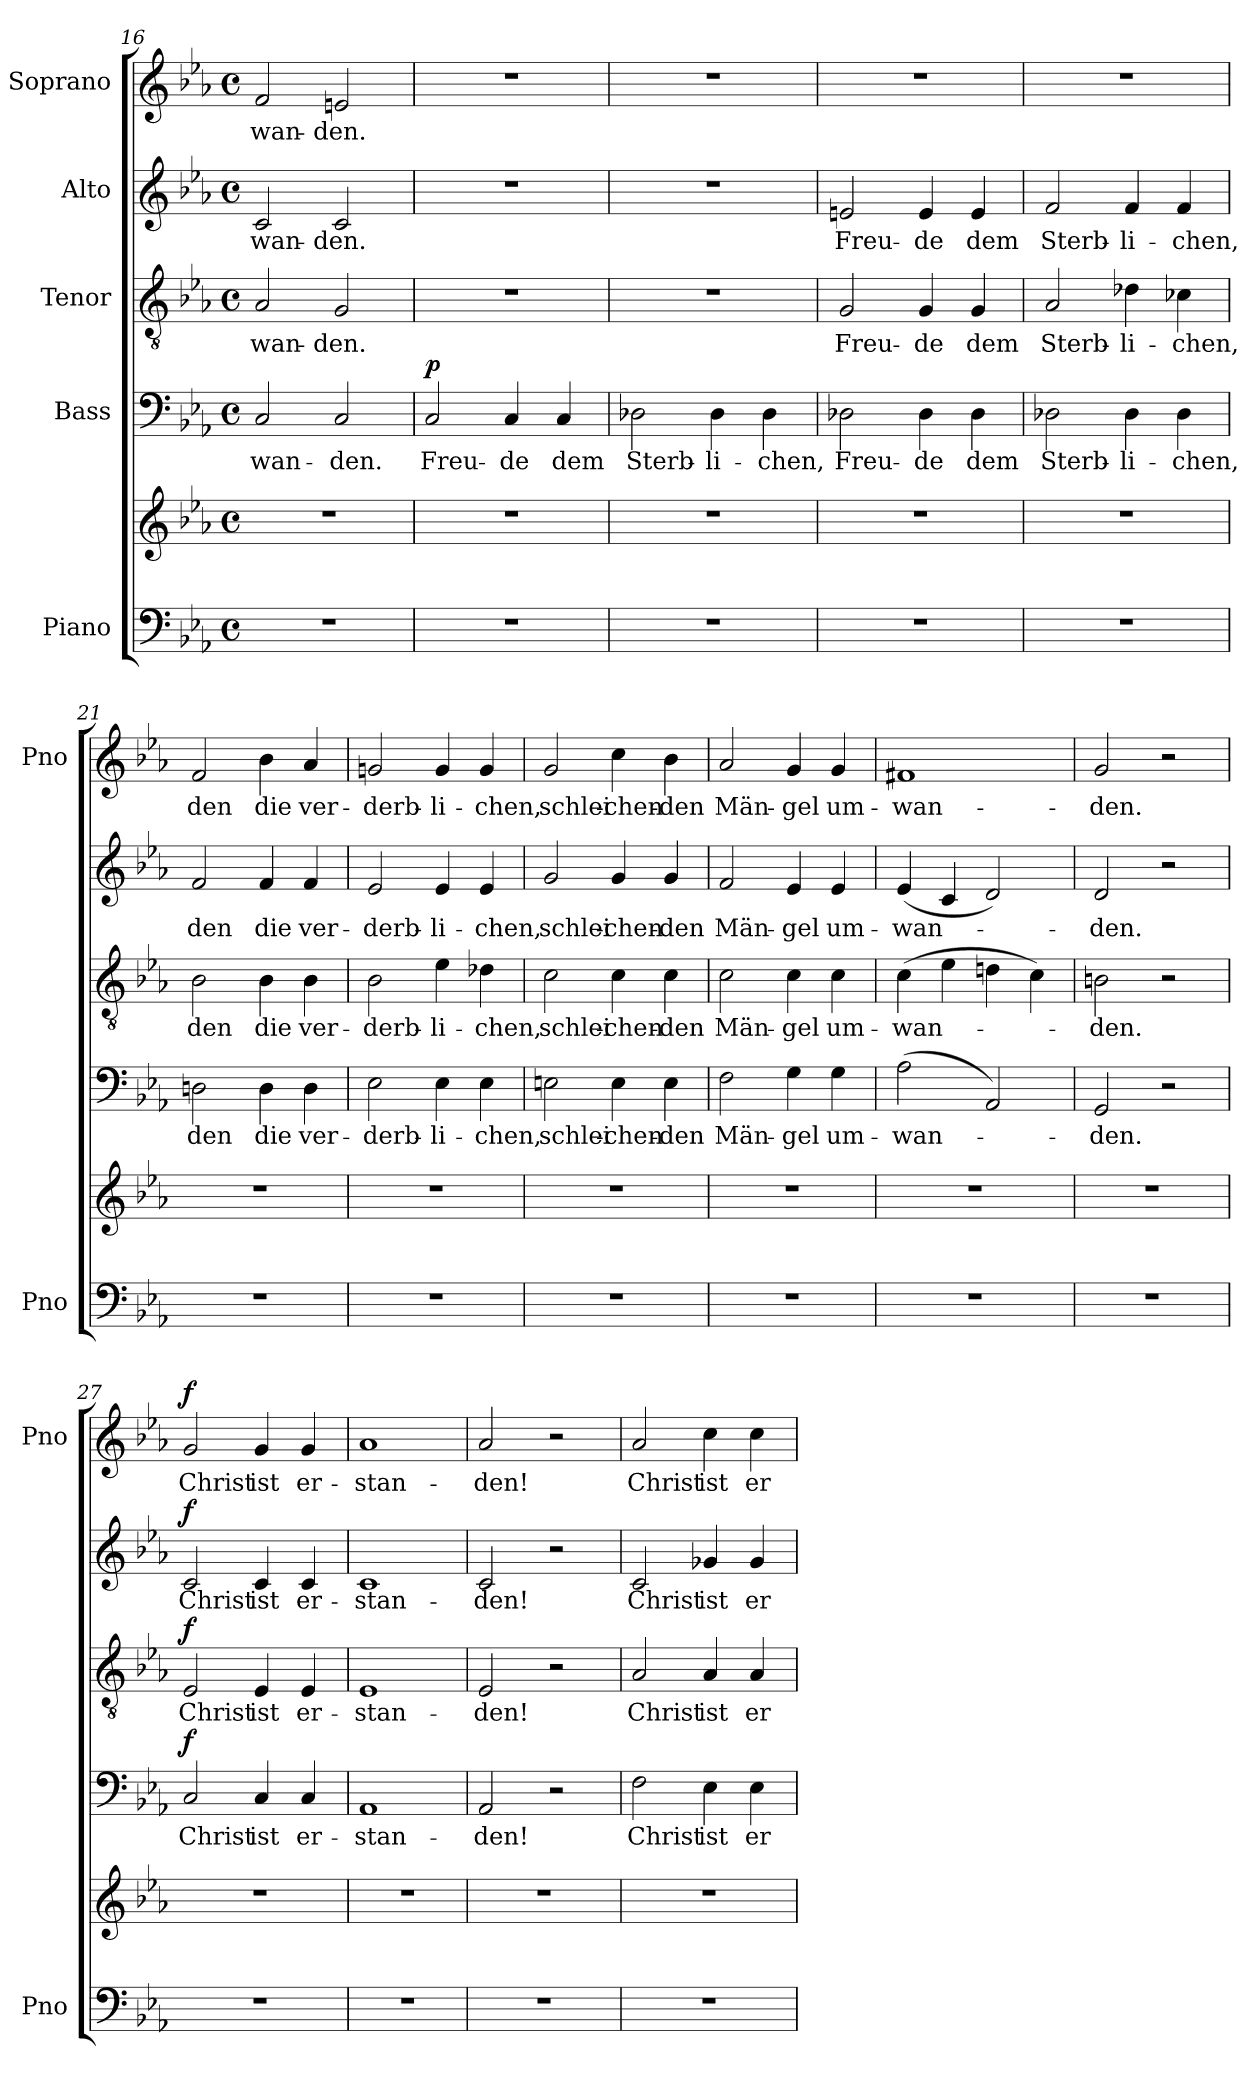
**kern	**kern	**kern	**text	**dynam	**kern	**text	**dynam	**kern	**text	**dynam	**kern	**text	**dynam
*part5	*part5	*part4	*part4	*part4	*part3	*part3	*part3	*part2	*part2	*part2	*part1	*part1	*part1
*staff6	*staff5	*staff4	*staff4	*staff4	*staff3	*staff3	*staff3	*staff2	*staff2	*staff2	*staff1	*staff1	*staff1
*I"Piano	*	*I"Bass	*	*	*I"Tenor	*	*	*I"Alto	*	*	*I"Soprano	*	*
*I'Pno	*	*	*	*	*	*	*	*	*	*	*I'Pno	*	*
*clefF4	*clefG2	*clefF4	*	*	*clefGv2	*	*	*clefG2	*	*	*clefG2	*	*
*k[b-e-a-]	*k[b-e-a-]	*k[b-e-a-]	*	*	*k[b-e-a-]	*	*	*k[b-e-a-]	*	*	*k[b-e-a-]	*	*
*c:	*c:	*c:	*	*	*c:	*	*	*c:	*	*	*c:	*	*
*M4/4	*M4/4	*M4/4	*	*	*M4/4	*	*	*M4/4	*	*	*M4/4	*	*
*met(c)	*met(c)	*met(c)	*	*	*met(c)	*	*	*met(c)	*	*	*met(c)	*	*
=16	=16	=16	=16	=16	=16	=16	=16	=16	=16	=16	=16	=16	=16
1r	1r	2C/	-wan-	.	2A-/	-wan-	.	2c/	-wan-	.	2f/	-wan-	.
.	.	2C/	-den.	.	2G/	-den.	.	2c/	-den.	.	2en/	-den.	.
=17	=17	=17	=17	=17	=17	=17	=17	=17	=17	=17	=17	=17	=17
!	!	!	!	!LO:DY:a	!	!	!	!	!	!	!	!	!
1r	1r	2C/	Freu-	p	1r	.	.	1r	.	.	1r	.	.
.	.	4C/	-de	.	.	.	.	.	.	.	.	.	.
.	.	4C/	dem	.	.	.	.	.	.	.	.	.	.
=18	=18	=18	=18	=18	=18	=18	=18	=18	=18	=18	=18	=18	=18
1r	1r	2D-X\	Sterb-	.	1r	.	.	1r	.	.	1r	.	.
.	.	4D-\	-li-	.	.	.	.	.	.	.	.	.	.
.	.	4D-\	-chen,	.	.	.	.	.	.	.	.	.	.
!!LO:PB:g=z
=19	=19	=19	=19	=19	=19	=19	=19	=19	=19	=19	=19	=19	=19
1r	1r	2D-X\	Freu-	.	2G/	Freu-	.	2en/	Freu-	.	1r	.	.
.	.	4D-\	-de	.	4G/	-de	.	4e/	-de	.	.	.	.
.	.	4D-\	dem	.	4G/	dem	.	4e/	dem	.	.	.	.
=20	=20	=20	=20	=20	=20	=20	=20	=20	=20	=20	=20	=20	=20
1r	1r	2D-X\	Sterb-	.	2A-/	Sterb-	.	2f/	Sterb-	.	1r	.	.
.	.	4D-\	-li-	.	4d-X\	-li-	.	4f/	-li-	.	.	.	.
.	.	4D-\	-chen,	.	4c-X\	-chen,	.	4f/	-chen,	.	.	.	.
=21	=21	=21	=21	=21	=21	=21	=21	=21	=21	=21	=21	=21	=21
1r	1r	2Dn\	den	.	2B-\	den	.	2f/	den	.	2f/	den	.
.	.	4D\	die	.	4B-\	die	.	4f/	die	.	4b-\	die	.
.	.	4D\	ver-	.	4B-\	ver-	.	4f/	ver-	.	4a-/	ver-	.
=22	=22	=22	=22	=22	=22	=22	=22	=22	=22	=22	=22	=22	=22
1r	1r	2E-\	-derb-	.	2B-\	-derb-	.	2e-/	-derb-	.	2gn/	-derb-	.
.	.	4E-\	-li-	.	4e-\	-li-	.	4e-/	-li-	.	4g/	-li-	.
.	.	4E-\	-chen,	.	4d-X\	-chen,	.	4e-/	-chen,	.	4g/	-chen,	.
=23	=23	=23	=23	=23	=23	=23	=23	=23	=23	=23	=23	=23	=23
1r	1r	2En\	schlei-	.	2c\	schlei-	.	2g/	schlei-	.	2g/	schlei-	.
.	.	4E\	-chen-	.	4c\	-chen-	.	4g/	-chen-	.	4cc\	-chen-	.
.	.	4E\	-den	.	4c\	-den	.	4g/	-den	.	4b-\	-den	.
=24	=24	=24	=24	=24	=24	=24	=24	=24	=24	=24	=24	=24	=24
1r	1r	2F\	Män-	.	2c\	Män-	.	2f/	Män-	.	2a-/	Män-	.
.	.	4G\	-gel	.	4c\	-gel	.	4e-/	-gel	.	4g/	-gel	.
.	.	4G\	um-	.	4c\	um-	.	4e-/	um-	.	4g/	um-	.
!!LO:LB:g=z
=25	=25	=25	=25	=25	=25	=25	=25	=25	=25	=25	=25	=25	=25
1r	1r	(2A-\	-­wan-	.	(4c\	-­wan-	.	(4e-/	-­wan-	.	1f#X	-­wan-	.
.	.	.	.	.	4e-\	.	.	4c/	.	.	.	.	.
.	.	2AA-/)	.	.	4dn\	.	.	2d/)	.	.	.	.	.
.	.	.	.	.	4c\)	.	.	.	.	.	.	.	.
=26	=26	=26	=26	=26	=26	=26	=26	=26	=26	=26	=26	=26	=26
1r	1r	2GG/	-den.	.	2Bn\	-den.	.	2d/	-den.	.	2g/	-den.	.
.	.	2r	.	.	2r	.	.	2r	.	.	2r	.	.
=27	=27	=27	=27	=27	=27	=27	=27	=27	=27	=27	=27	=27	=27
!	!	!	!	!LO:DY:a	!	!	!LO:DY:a	!	!	!LO:DY:a	!	!	!LO:DY:a
1r	1r	2C/	Christ	f	2E-/	Christ	f	2c/	Christ	f	2g/	Christ	f
.	.	4C/	ist	.	4E-/	ist	.	4c/	ist	.	4g/	ist	.
.	.	4C/	er-	.	4E-/	er-	.	4c/	er-	.	4g/	er-	.
=28	=28	=28	=28	=28	=28	=28	=28	=28	=28	=28	=28	=28	=28
1r	1r	1AA-	-stan-	.	1E-	-stan-	.	1c	-stan-	.	1a-	-stan-	.
=29	=29	=29	=29	=29	=29	=29	=29	=29	=29	=29	=29	=29	=29
1r	1r	2AA-/	-den!	.	2E-/	-den!	.	2c/	-den!	.	2a-/	-den!	.
.	.	2r	.	.	2r	.	.	2r	.	.	2r	.	.
=30	=30	=30	=30	=30	=30	=30	=30	=30	=30	=30	=30	=30	=30
1r	1r	2F\	Christ	.	2A-/	Christ	.	2c/	Christ	.	2a-/	Christ	.
.	.	4E-\	ist	.	4A-/	ist	.	4g-X/	ist	.	4cc\	ist	.
.	.	4E-\	er-	.	4A-/	er-	.	4g-/	er-	.	4cc\	er-	.
=	=	=	=	=	=	=	=	=	=	=	=	=	=
*-	*-	*-	*-	*-	*-	*-	*-	*-	*-	*-	*-	*-	*-
